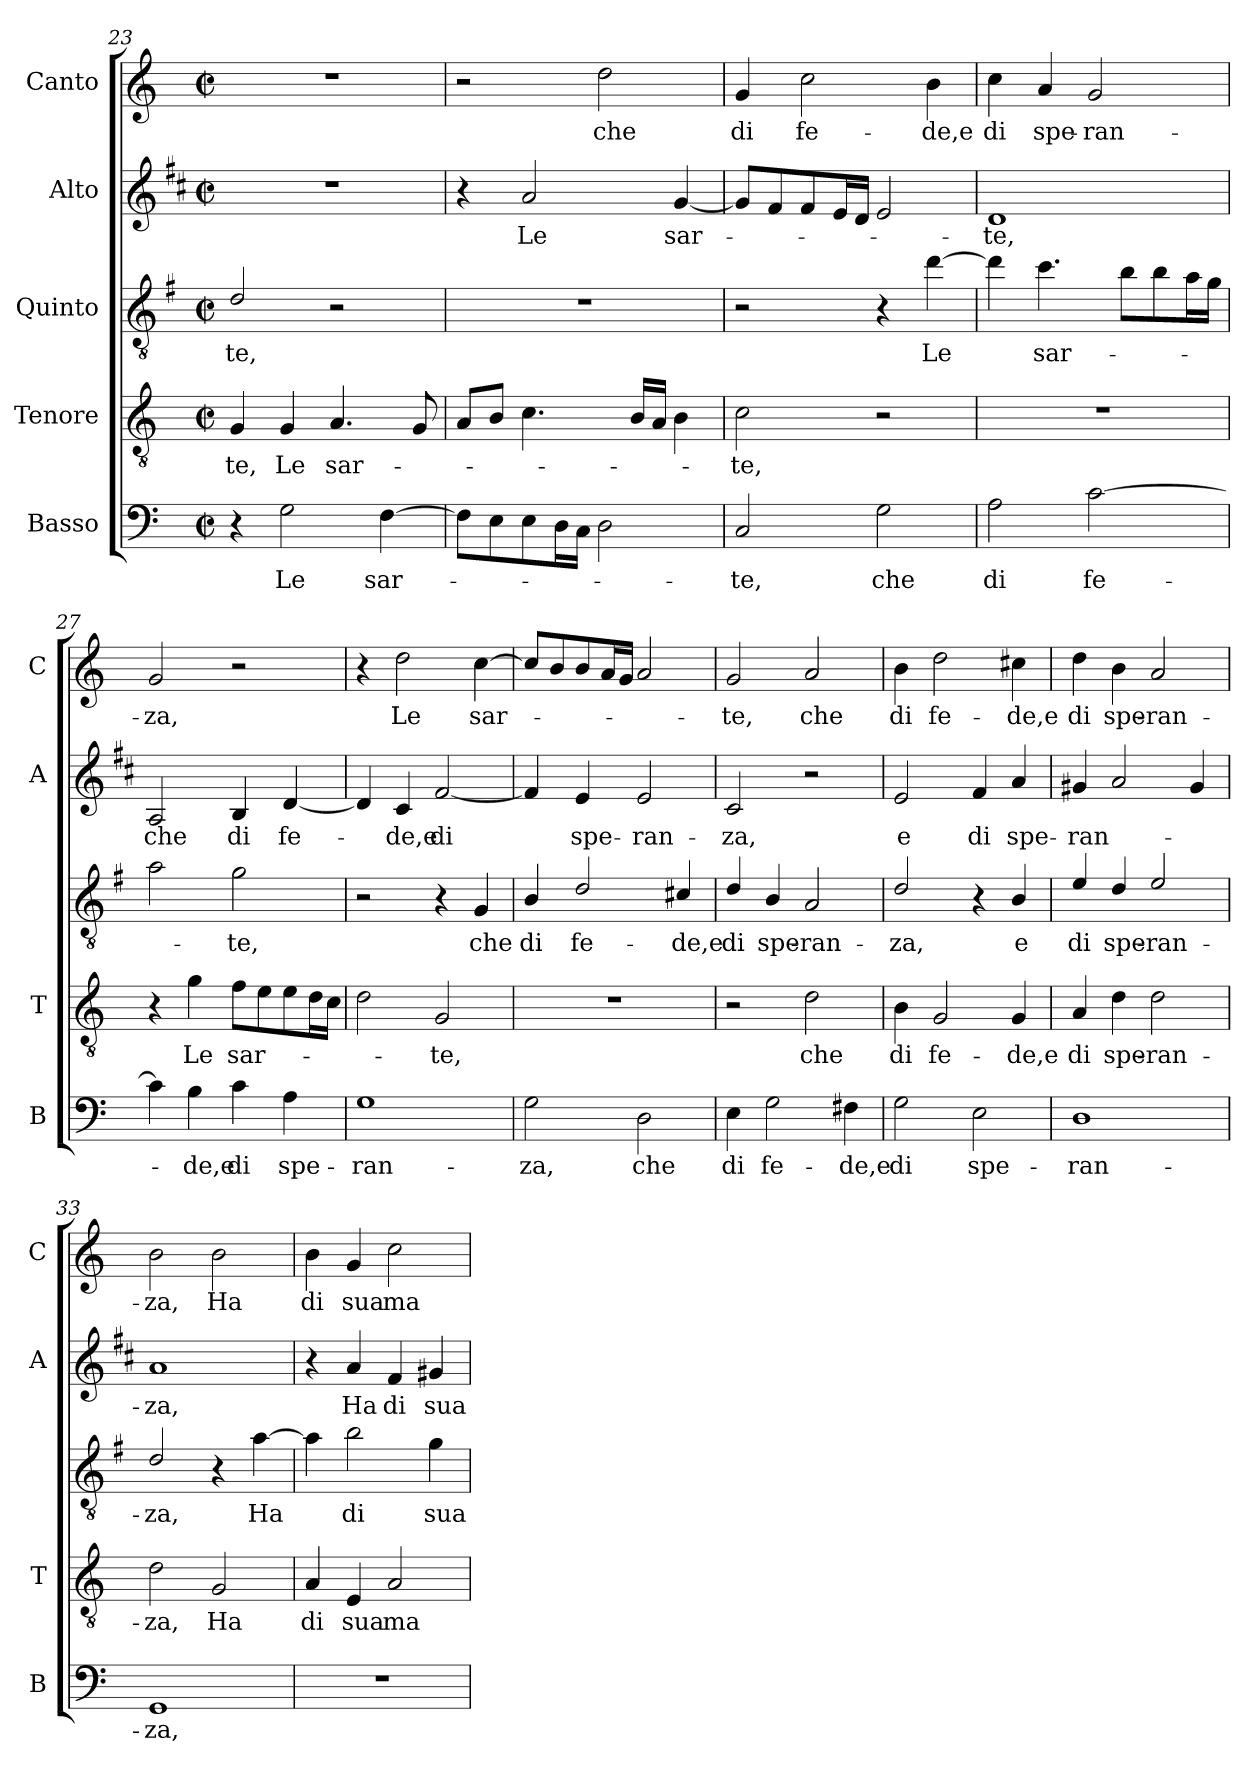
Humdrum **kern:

**kern	**text	**kern	**text	**kern	**text	**kern	**text	**kern	**text
*part5	*part5	*part4	*part4	*part3	*part3	*part2	*part2	*part1	*part1
*staff5	*staff5	*staff4	*staff4	*staff3	*staff3	*staff2	*staff2	*staff1	*staff1
*I"Basso	*	*I"Tenore	*	*I"Quinto	*	*I"Alto	*	*I"Canto	*
*I'B	*	*I'T	*	*	*	*I'A	*	*I'C	*
*clefF4	*	*clefGv2	*	*clefGv2	*	*clefG2	*	*clefG2	*
*	*	*	*	*ITrd4c7	*	*ITrd1c2	*	*	*
*k[]	*	*k[]	*	*k[]	*	*k[]	*	*k[]	*
*C:	*	*C:	*	*C:	*	*C:	*	*C:	*
*M2/2	*	*M2/2	*	*M2/2	*	*M2/2	*	*M2/2	*
*met(c|)	*	*met(c|)	*	*met(c|)	*	*met(c|)	*	*met(c|)	*
=23	=23	=23	=23	=23	=23	=23	=23	=23	=23
!	!	!	!LO:LY:b	!	!LO:LY:b	!	!	!	!
4r	.	4G/	-te,	2G/	-te,	1r	.	1r	.
!	!LO:LY:b	!	!LO:LY:b	!	!	!	!	!	!
2G\	Le	4G/	Le	.	.	.	.	.	.
!	!	!	!LO:LY:b	!	!	!	!	!	!
.	.	4.A/	sar-	2r	.	.	.	.	.
!	!LO:LY:b	!	!	!	!	!	!	!	!
[4F\	sar-	.	.	.	.	.	.	.	.
.	.	8G/	.	.	.	.	.	.	.
=24	=24	=24	=24	=24	=24	=24	=24	=24	=24
8F\L]	.	8A/L	.	1r	.	4r	.	2r	.
8E\	.	8B/J	.	.	.	.	.	.	.
!	!	!	!	!	!	!	!LO:LY:b	!	!
8E\	.	4.c\	.	.	.	2g/	Le	.	.
16D\L	.	.	.	.	.	.	.	.	.
16C\JJ	.	.	.	.	.	.	.	.	.
!	!	!	!	!	!	!	!	!	!LO:LY:b
2D\	.	.	.	.	.	.	.	2dd\	che
.	.	16B/LL	.	.	.	.	.	.	.
.	.	16A/JJ	.	.	.	.	.	.	.
!	!	!	!	!	!	!	!LO:LY:b	!	!
.	.	4B\	.	.	.	[4f/	sar-	.	.
=25	=25	=25	=25	=25	=25	=25	=25	=25	=25
!	!LO:LY:b	!	!LO:LY:b	!	!	!	!	!	!LO:LY:b
2C/	-te,	2c\	-te,	2r	.	8f/L]	.	4g/	di
.	.	.	.	.	.	8e/	.	.	.
!	!	!	!	!	!	!	!	!	!LO:LY:b
.	.	.	.	.	.	8e/	.	2cc\	fe-
.	.	.	.	.	.	16d/L	.	.	.
.	.	.	.	.	.	16c/JJ	.	.	.
!	!LO:LY:b	!	!	!	!	!	!	!	!
2G\	che	2r	.	4r	.	2d/	.	.	.
!	!	!	!	!	!LO:LY:b	!	!	!	!LO:LY:b
.	.	.	.	[4g\	Le	.	.	4b\	-de,e
!!LO:LB:g=z
=26	=26	=26	=26	=26	=26	=26	=26	=26	=26
!	!LO:LY:b	!	!	!	!	!	!LO:LY:b	!	!LO:LY:b
2A\	di	1r	.	4g\]	.	1c	-te,	4cc\	di
!	!	!	!	!	!LO:LY:b	!	!	!	!LO:LY:b
.	.	.	.	4.f\	sar-	.	.	4a/	spe-
!	!LO:LY:b	!	!	!	!	!	!	!	!LO:LY:b
[2c\	fe-	.	.	.	.	.	.	2g/	-ran-
.	.	.	.	8e\L	.	.	.	.	.
.	.	.	.	8e\	.	.	.	.	.
.	.	.	.	16d\L	.	.	.	.	.
.	.	.	.	16c\JJ	.	.	.	.	.
=27	=27	=27	=27	=27	=27	=27	=27	=27	=27
!	!	!	!	!	!	!	!LO:LY:b	!	!LO:LY:b
4c\]	.	4r	.	2d\	.	2G/	che	2g/	-za,
!	!LO:LY:b	!	!LO:LY:b	!	!	!	!	!	!
4B\	-de,e	4g\	Le	.	.	.	.	.	.
!	!LO:LY:b	!	!LO:LY:b	!	!LO:LY:b	!	!LO:LY:b	!	!
4c\	di	8f\L	sar-	2c\	-te,	4A/	di	2r	.
.	.	8e\	.	.	.	.	.	.	.
!	!LO:LY:b	!	!	!	!	!	!LO:LY:b	!	!
4A\	spe-	8e\	.	.	.	[4c/	fe-	.	.
.	.	16d\L	.	.	.	.	.	.	.
.	.	16c\JJ	.	.	.	.	.	.	.
=28	=28	=28	=28	=28	=28	=28	=28	=28	=28
!	!LO:LY:b	!	!	!	!	!	!	!	!
1G	-ran-	2d\	.	2r	.	4c/]	.	4r	.
!	!	!	!	!	!	!	!LO:LY:b	!	!LO:LY:b
.	.	.	.	.	.	4B/	-de,e	2dd\	Le
!	!	!	!LO:LY:b	!	!	!	!LO:LY:b	!	!
.	.	2G/	-te,	4r	.	[2e/	di	.	.
!	!	!	!	!	!LO:LY:b	!	!	!	!LO:LY:b
.	.	.	.	4C/	che	.	.	[4cc\	sar-
=29	=29	=29	=29	=29	=29	=29	=29	=29	=29
!	!LO:LY:b	!	!	!	!LO:LY:b	!	!	!	!
2G\	-za,	1r	.	4E/	di	4e/]	.	8cc/L]	.
.	.	.	.	.	.	.	.	8b/	.
!	!	!	!	!	!LO:LY:b	!	!LO:LY:b	!	!
.	.	.	.	2G/	fe-	4d/	spe-	8b/	.
.	.	.	.	.	.	.	.	16a/L	.
.	.	.	.	.	.	.	.	16g/JJ	.
!	!LO:LY:b	!	!	!	!	!	!LO:LY:b	!	!
2D\	che	.	.	.	.	2d/	-ran-	2a/	.
!	!	!	!	!	!LO:LY:b	!	!	!	!
.	.	.	.	4F#X/	-de,e	.	.	.	.
=30	=30	=30	=30	=30	=30	=30	=30	=30	=30
!	!LO:LY:b	!	!	!	!LO:LY:b	!	!LO:LY:b	!	!LO:LY:b
4E\	di	2r	.	4G/	di	2B/	-za,	2g/	-te,
!	!LO:LY:b	!	!	!	!LO:LY:b	!	!	!	!
2G\	fe-	.	.	4E/	spe-	.	.	.	.
!	!	!	!LO:LY:b	!	!LO:LY:b	!	!	!	!LO:LY:b
.	.	2d\	che	2D/	-ran-	2r	.	2a/	che
!	!LO:LY:b	!	!	!	!	!	!	!	!
4F#X\	-de,e	.	.	.	.	.	.	.	.
=31	=31	=31	=31	=31	=31	=31	=31	=31	=31
!	!LO:LY:b	!	!LO:LY:b	!	!LO:LY:b	!	!LO:LY:b	!	!LO:LY:b
2G\	di	4B\	di	2G/	-za,	2d/	e	4b\	di
!	!	!	!LO:LY:b	!	!	!	!	!	!LO:LY:b
.	.	2G/	fe-	.	.	.	.	2dd\	fe-
!	!LO:LY:b	!	!	!	!	!	!LO:LY:b	!	!
2E\	spe-	.	.	4r	.	4e/	di	.	.
!	!	!	!LO:LY:b	!	!LO:LY:b	!	!LO:LY:b	!	!LO:LY:b
.	.	4G/	-de,e	4E/	e	4g/	spe-	4cc#X\	-de,e
=32	=32	=32	=32	=32	=32	=32	=32	=32	=32
!	!LO:LY:b	!	!LO:LY:b	!	!LO:LY:b	!	!LO:LY:b	!	!LO:LY:b
1D	-ran-	4A/	di	4A/	di	4f#X/	-ran-	4dd\	di
!	!	!	!LO:LY:b	!	!LO:LY:b	!	!	!	!LO:LY:b
.	.	4d\	spe-	4G/	spe-	2g/	.	4b\	spe-
!	!	!	!LO:LY:b	!	!LO:LY:b	!	!	!	!LO:LY:b
.	.	2d\	-ran-	2A/	-ran-	.	.	2a/	-ran-
.	.	.	.	.	.	4f#/	.	.	.
!!LO:LB:g=z
=33	=33	=33	=33	=33	=33	=33	=33	=33	=33
!	!LO:LY:b	!	!LO:LY:b	!	!LO:LY:b	!	!LO:LY:b	!	!LO:LY:b
1GG	-za,	2d\	-za,	2G/	-za,	1g	-za,	2b\	-za,
!	!	!	!LO:LY:b	!	!	!	!	!	!LO:LY:b
.	.	2G/	Ha	4r	.	.	.	2b\	Ha
!	!	!	!	!	!LO:LY:b	!	!	!	!
.	.	.	.	[4d\	Ha	.	.	.	.
=34	=34	=34	=34	=34	=34	=34	=34	=34	=34
!	!	!	!LO:LY:b	!	!	!	!	!	!LO:LY:b
1r	.	4A/	di	4d\]	.	4r	.	4b\	di
!	!	!	!LO:LY:b	!	!LO:LY:b	!	!LO:LY:b	!	!LO:LY:b
.	.	4E/	sua	2e\	di	4g/	Ha	4g/	sua
!	!	!	!LO:LY:b	!	!	!	!LO:LY:b	!	!LO:LY:b
.	.	2A/	ma-	.	.	4e/	di	2cc\	ma-
!	!	!	!	!	!LO:LY:b	!	!LO:LY:b	!	!
.	.	.	.	4c\	sua	4f#X/	sua	.	.
=	=	=	=	=	=	=	=	=	=
*-	*-	*-	*-	*-	*-	*-	*-	*-	*-
